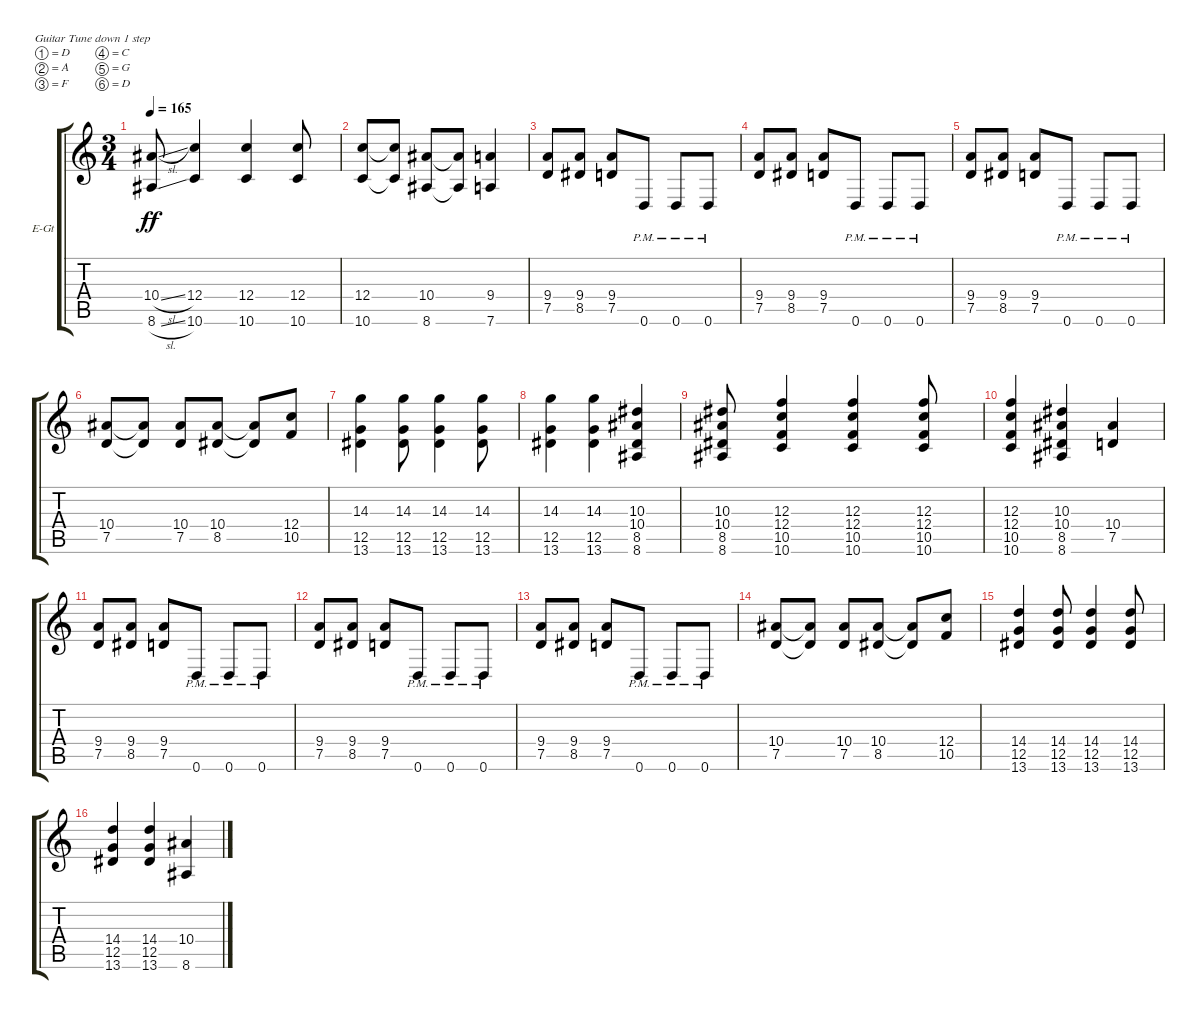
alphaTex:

\bracketExtendMode groupsimilarinstruments
\firstSystemTrackNameOrientation horizontal
\otherSystemsTrackNameOrientation horizontal
\track ("Electric Guitar 2" "E-Gt") {instrument distortionguitar}
\staff {score tabs}
\tuning (D4 A3 F3 C3 G2 D2)
\ts (3 4)
\tempo 165
\clef g2
\ks c
(8.6{sl} 10.4{sl}).8{dy ff} (10.6 12.4).4 (12.4 10.6).4 (12.4 10.6).8 |
(10.6 12.4).8 (10.6{t} 12.4{t}).8 (8.6 10.4).8 (8.6{t} 10.4{t}).8 (7.6 9.4).4 |
(7.5 9.4).8 (8.5 9.4).8 (7.5 9.4).8 0.6{pm}.8 0.6{pm}.8 0.6{pm}.8 |
(7.5 9.4).8 (8.5 9.4).8 (7.5 9.4).8 0.6{pm}.8 0.6{pm}.8 0.6{pm}.8 |
(7.5 9.4).8 (8.5 9.4).8 (7.5 9.4).8 0.6{pm}.8 0.6{pm}.8 0.6{pm}.8 |
(10.4 7.5).8 (10.4{t} 7.5{t}).8 (10.4 7.5).8 (10.4 8.5).8 (8.5{t} 10.4{t}).8 (12.4 10.5).8 |
(14.3 12.5 13.6).4 (12.5 14.3 13.6).8 (12.5 14.3 13.6).4 (12.5 14.3 13.6).8 |
(12.5 14.3 13.6).4 (12.5 14.3 13.6).4 (8.5 10.3 8.6 10.4).4 |
(10.3 8.5 8.6 10.4).8 (10.6 10.5 12.4 12.3).4 (10.5 12.3 12.4 10.6).4 (10.5 12.3 12.4 10.6).8 |
(10.5 12.3 10.6 12.4).4 (8.5 10.4 8.6 10.3).4 (7.5 10.4).4 |
(7.5 9.4).8 (8.5 9.4).8 (7.5 9.4).8 0.6{pm}.8 0.6{pm}.8 0.6{pm}.8 |
(7.5 9.4).8 (8.5 9.4).8 (7.5 9.4).8 0.6{pm}.8 0.6{pm}.8 0.6{pm}.8 |
(7.5 9.4).8 (8.5 9.4).8 (7.5 9.4).8 0.6{pm}.8 0.6{pm}.8 0.6{pm}.8 |
(10.4 7.5).8 (10.4{t} 7.5{t}).8 (10.4 7.5).8 (10.4 8.5).8 (8.5{t} 10.4{t}).8 (12.4 10.5).8 |
(12.5 13.6 14.4).4 (12.5 13.6 14.4).8 (12.5 13.6 14.4).4 (13.6 14.4 12.5).8 |
(13.6 14.4 12.5).4 (13.6 14.4 12.5).4 (8.6 10.4).4
